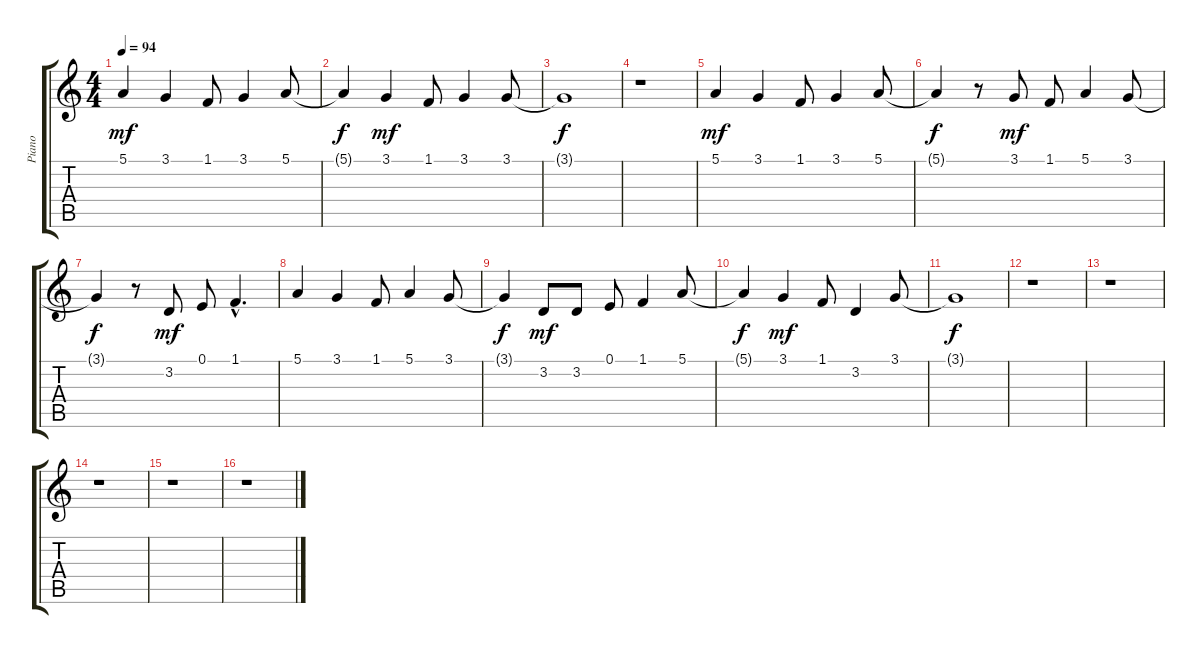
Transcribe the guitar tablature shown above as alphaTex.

\track ("Piano" "Piano") {instrument pad4choir}
\staff {score tabs}
\tuning (E4 B3 G3 D3 A2 E2) {hide}
\ts (4 4)
\tempo 94
\clef g2
\ks c
5.1.4{dy mf} 3.1.4 1.1.8 3.1.4 5.1.8 |
5.1{t}.4{dy f} 3.1.4{dy mf} 1.1.8 3.1.4 3.1.8 |
3.1{t}.1{dy f} |
r.1 |
5.1.4{dy mf} 3.1.4 1.1.8 3.1.4 5.1.8 |
5.1{t}.4{dy f} r.8 3.1.8{dy mf} 1.1.8 5.1.4 3.1.8 |
3.1{t}.4{dy f} r.8 3.2.8{dy mf} 0.1.8 1.1{hac}.4{d} |
5.1.4 3.1.4 1.1.8 5.1.4 3.1.8 |
3.1{t}.4{dy f} 3.2.8{dy mf} 3.2.8 0.1.8 1.1.4 5.1.8 |
5.1{t}.4{dy f} 3.1.4{dy mf} 1.1.8 3.2.4 3.1.8 |
3.1{t}.1{dy f} |
r.1 |
r.1 |
r.1 |
r.1 |
r.1
